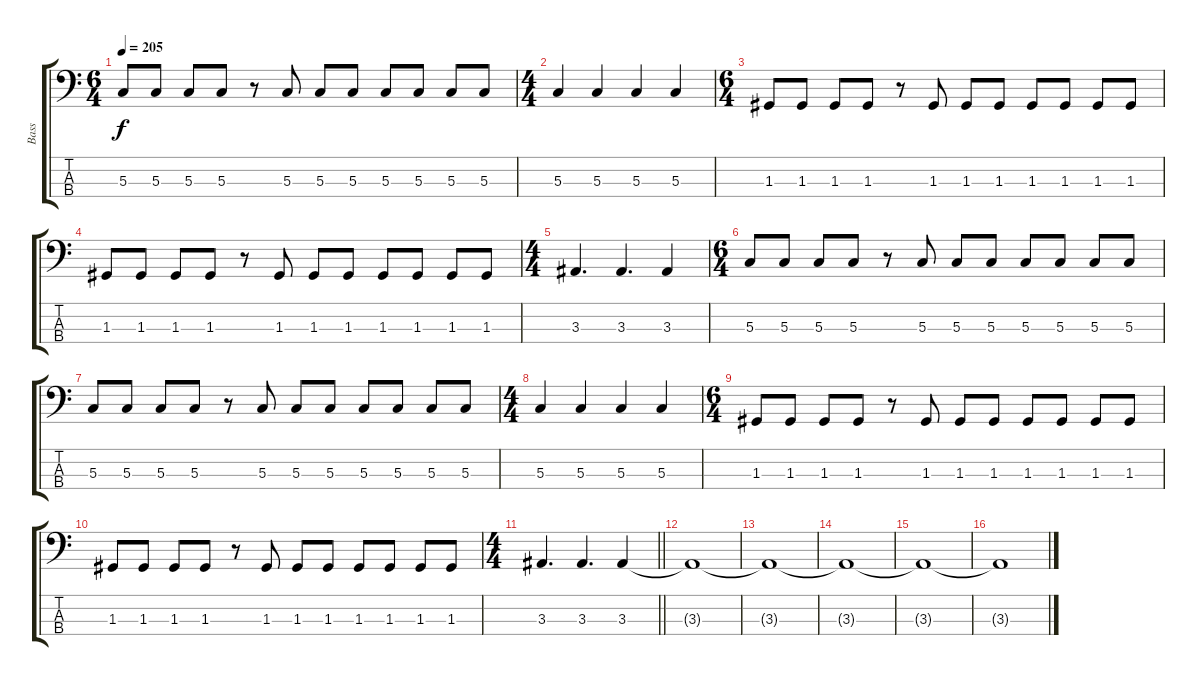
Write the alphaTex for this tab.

\track ("Bass" "Bass") {instrument electricbasspick}
\staff {score tabs}
\tuning (F2 C2 G1 C1) {hide}
\ts (6 4)
\tempo 205
\clef f4
\ks c
5.3.8{dy f} 5.3.8 5.3.8 5.3.8 r.8 5.3.8 5.3.8 5.3.8 5.3.8 5.3.8 5.3.8 5.3.8 |
\ts (4 4)
5.3.4 5.3.4 5.3.4 5.3.4 |
\ts (6 4)
1.3.8 1.3.8 1.3.8 1.3.8 r.8 1.3.8 1.3.8 1.3.8 1.3.8 1.3.8 1.3.8 1.3.8 |
1.3.8 1.3.8 1.3.8 1.3.8 r.8 1.3.8 1.3.8 1.3.8 1.3.8 1.3.8 1.3.8 1.3.8 |
\ts (4 4)
3.3.4{d} 3.3.4{d} 3.3.4 |
\ts (6 4)
5.3.8 5.3.8 5.3.8 5.3.8 r.8 5.3.8 5.3.8 5.3.8 5.3.8 5.3.8 5.3.8 5.3.8 |
5.3.8 5.3.8 5.3.8 5.3.8 r.8 5.3.8 5.3.8 5.3.8 5.3.8 5.3.8 5.3.8 5.3.8 |
\ts (4 4)
5.3.4 5.3.4 5.3.4 5.3.4 |
\ts (6 4)
1.3.8 1.3.8 1.3.8 1.3.8 r.8 1.3.8 1.3.8 1.3.8 1.3.8 1.3.8 1.3.8 1.3.8 |
1.3.8 1.3.8 1.3.8 1.3.8 r.8 1.3.8 1.3.8 1.3.8 1.3.8 1.3.8 1.3.8 1.3.8 |
\ts (4 4)
\barLineRight lightlight
3.3.4{d} 3.3.4{d} 3.3.4 |
3.3{t}.1 |
3.3{t}.1 |
3.3{t}.1 |
3.3{t}.1 |
3.3{t}.1
